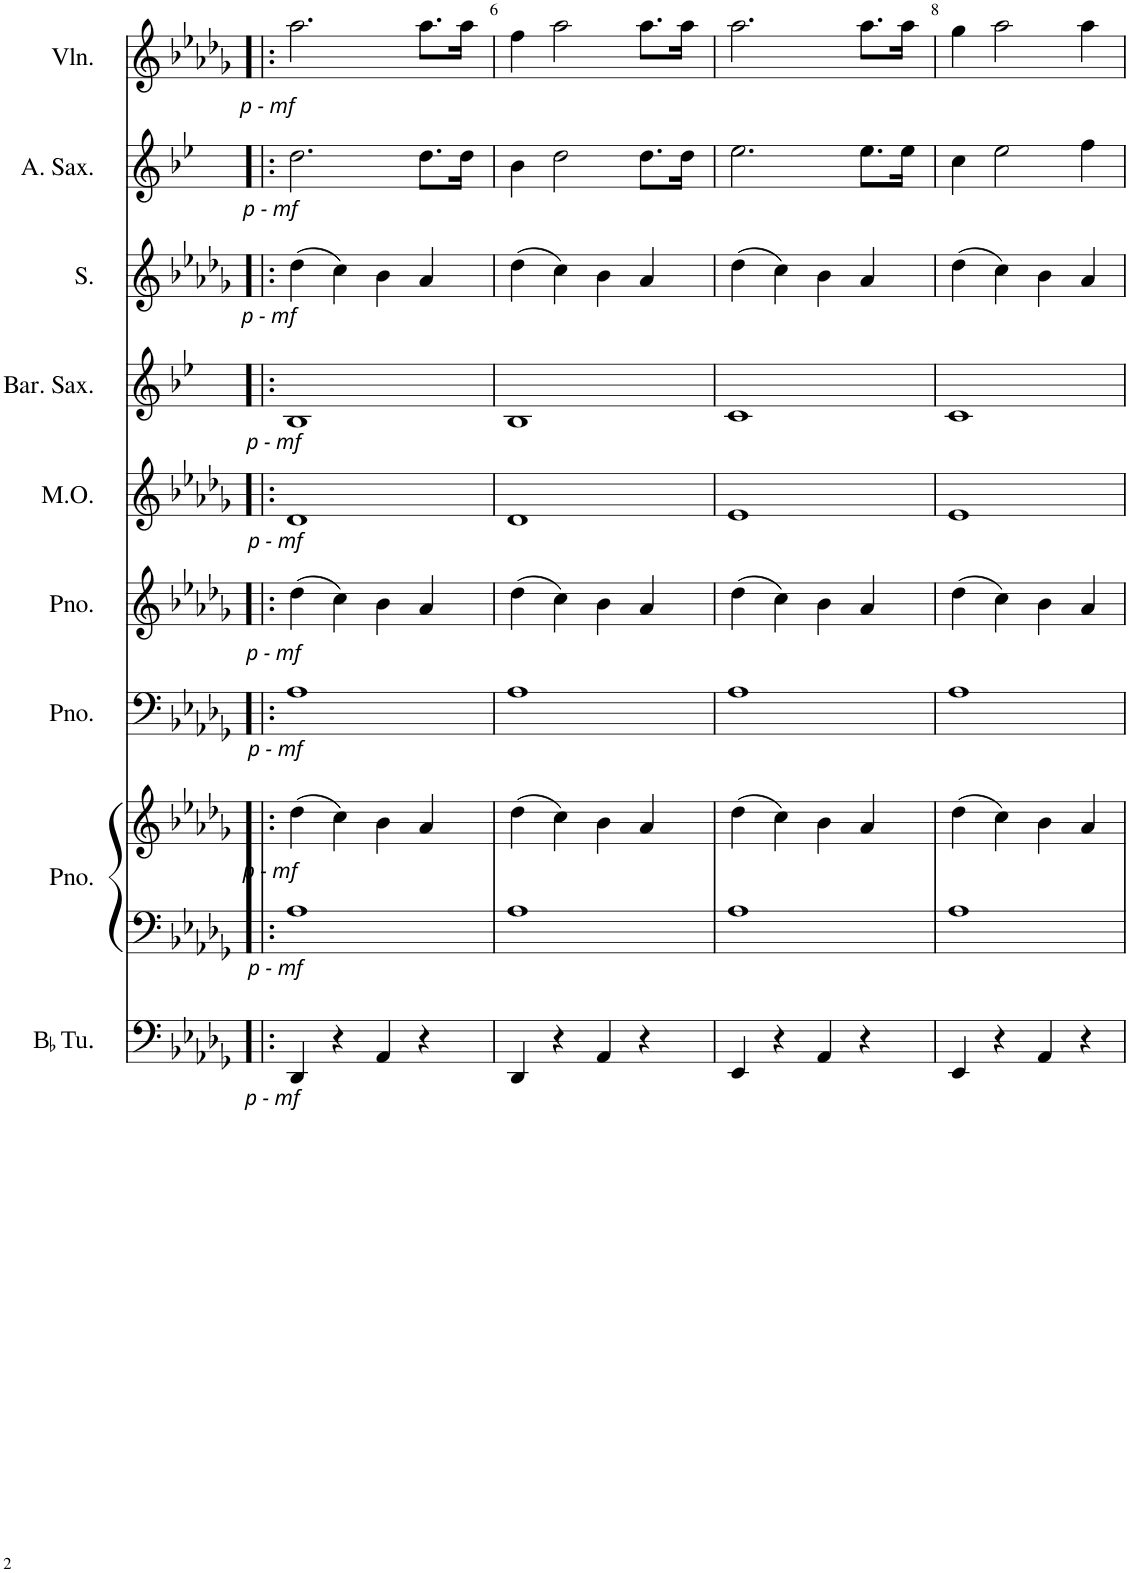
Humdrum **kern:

**kern	**dynam	**kern	**kern	**dynam	**kern	**dynam	**kern	**dynam	**kern	**dynam	**kern	**dynam	**kern	**dynam	**kern	**dynam	**kern	**dynam
*part9	*part9	*part8	*part8	*part8	*part7	*part7	*part6	*part6	*part5	*part5	*part4	*part4	*part3	*part3	*part2	*part2	*part1	*part1
*staff10	*staff10	*staff9	*staff8	*staff8/9	*staff7	*staff7	*staff6	*staff6	*staff5	*staff5	*staff4	*staff4	*staff3	*staff3	*staff2	*staff2	*staff1	*staff1
*I"BaccidentalFlat Tuba	*	*I"Piano	*	*	*I"Piano	*	*I"Piano	*	*I"Mouth Organ	*	*I"Baritone Saxophone	*	*I"Soprano	*	*I"Alto Saxophone	*	*I"Violin	*
*I'BaccidentalFlat Tu.	*	*I'Pno.	*	*	*I'Pno.	*	*I'Pno.	*	*I'M.O.	*	*I'Bar. Sax.	*	*I'S.	*	*I'A. Sax.	*	*I'Vln.	*
!!LO:PB:g=z
*clefF4	*	*clefF4	*clefG2	*	*clefF4	*	*clefG2	*	*clefG2	*	*clefG2	*	*clefG2	*	*clefG2	*	*clefG2	*
*	*	*	*	*	*	*	*Trd7c12	*	*Trd7c12	*	*Trd12c21	*	*Trd7c12	*	*Trd5c9	*	*Trd7c12	*
*k[b-e-a-d-g-]	*	*k[b-e-a-d-g-]	*k[b-e-a-d-g-]	*	*k[b-e-a-d-g-]	*	*k[b-e-a-d-g-]	*	*k[b-e-a-d-g-]	*	*k[b-e-]	*	*k[b-e-a-d-g-]	*	*k[b-e-]	*	*k[b-e-a-d-g-]	*
*M4/4	*	*M4/4	*M4/4	*	*M4/4	*	*M4/4	*	*M4/4	*	*M4/4	*	*M4/4	*	*M4/4	*	*M4/4	*
=5!|:	=5!|:	=5!|:	=5!|:	=5!|:	=5!|:	=5!|:	=5!|:	=5!|:	=5!|:	=5!|:	=5!|:	=5!|:	=5!|:	=5!|:	=5!|:	=5!|:	=5!|:	=5!|:
!	!LO:DY:b	!	!	!LO:DY:b=2	!	!	!	!	!	!	!	!	!	!	!	!	!	!
!	!	!	!	!LO:DY:n=1:b	!	!LO:DY:b	!	!LO:DY:b	!	!LO:DY:b	!	!LO:DY:b	!	!LO:DY:b	!	!LO:DY:b	!	!LO:DY:b
4DD-/	other-dynamics	1A-	(4dd-\	other-dynamics other-dynamics	1A-	other-dynamics	(4dd-\	other-dynamics	1d-	other-dynamics	1B-	other-dynamics	(4dd-\	other-dynamics	2.dd\	other-dynamics	2.aa-\	other-dynamics
4r	.	.	4cc\)	.	.	.	4cc\)	.	.	.	.	.	4cc\)	.	.	.	.	.
4AA-/	.	.	4b-\	.	.	.	4b-\	.	.	.	.	.	4b-\	.	.	.	.	.
4r	.	.	4a-/	.	.	.	4a-/	.	.	.	.	.	4a-/	.	8.dd\L	.	8.aa-\L	.
.	.	.	.	.	.	.	.	.	.	.	.	.	.	.	16dd\Jk	.	16aa-\Jk	.
=6	=6	=6	=6	=6	=6	=6	=6	=6	=6	=6	=6	=6	=6	=6	=6	=6	=6	=6
4DD-/	.	1A-	(4dd-\	.	1A-	.	(4dd-\	.	1d-	.	1B-	.	(4dd-\	.	4b-\	.	4ff\	.
4r	.	.	4cc\)	.	.	.	4cc\)	.	.	.	.	.	4cc\)	.	2dd\	.	2aa-\	.
4AA-/	.	.	4b-\	.	.	.	4b-\	.	.	.	.	.	4b-\	.	.	.	.	.
4r	.	.	4a-/	.	.	.	4a-/	.	.	.	.	.	4a-/	.	8.dd\L	.	8.aa-\L	.
.	.	.	.	.	.	.	.	.	.	.	.	.	.	.	16dd\Jk	.	16aa-\Jk	.
=7	=7	=7	=7	=7	=7	=7	=7	=7	=7	=7	=7	=7	=7	=7	=7	=7	=7	=7
4EE-/	.	1A-	(4dd-\	.	1A-	.	(4dd-\	.	1e-	.	1c	.	(4dd-\	.	2.ee-\	.	2.aa-\	.
4r	.	.	4cc\)	.	.	.	4cc\)	.	.	.	.	.	4cc\)	.	.	.	.	.
4AA-/	.	.	4b-\	.	.	.	4b-\	.	.	.	.	.	4b-\	.	.	.	.	.
4r	.	.	4a-/	.	.	.	4a-/	.	.	.	.	.	4a-/	.	8.ee-\L	.	8.aa-\L	.
.	.	.	.	.	.	.	.	.	.	.	.	.	.	.	16ee-\Jk	.	16aa-\Jk	.
=8	=8	=8	=8	=8	=8	=8	=8	=8	=8	=8	=8	=8	=8	=8	=8	=8	=8	=8
4EE-/	.	1A-	(4dd-\	.	1A-	.	(4dd-\	.	1e-	.	1c	.	(4dd-\	.	4cc\	.	4gg-\	.
4r	.	.	4cc\)	.	.	.	4cc\)	.	.	.	.	.	4cc\)	.	2ee-\	.	2aa-\	.
4AA-/	.	.	4b-\	.	.	.	4b-\	.	.	.	.	.	4b-\	.	.	.	.	.
4r	.	.	4a-/	.	.	.	4a-/	.	.	.	.	.	4a-/	.	4ff\	.	4aa-\	.
=	=	=	=	=	=	=	=	=	=	=	=	=	=	=	=	=	=	=
*-	*-	*-	*-	*-	*-	*-	*-	*-	*-	*-	*-	*-	*-	*-	*-	*-	*-	*-
